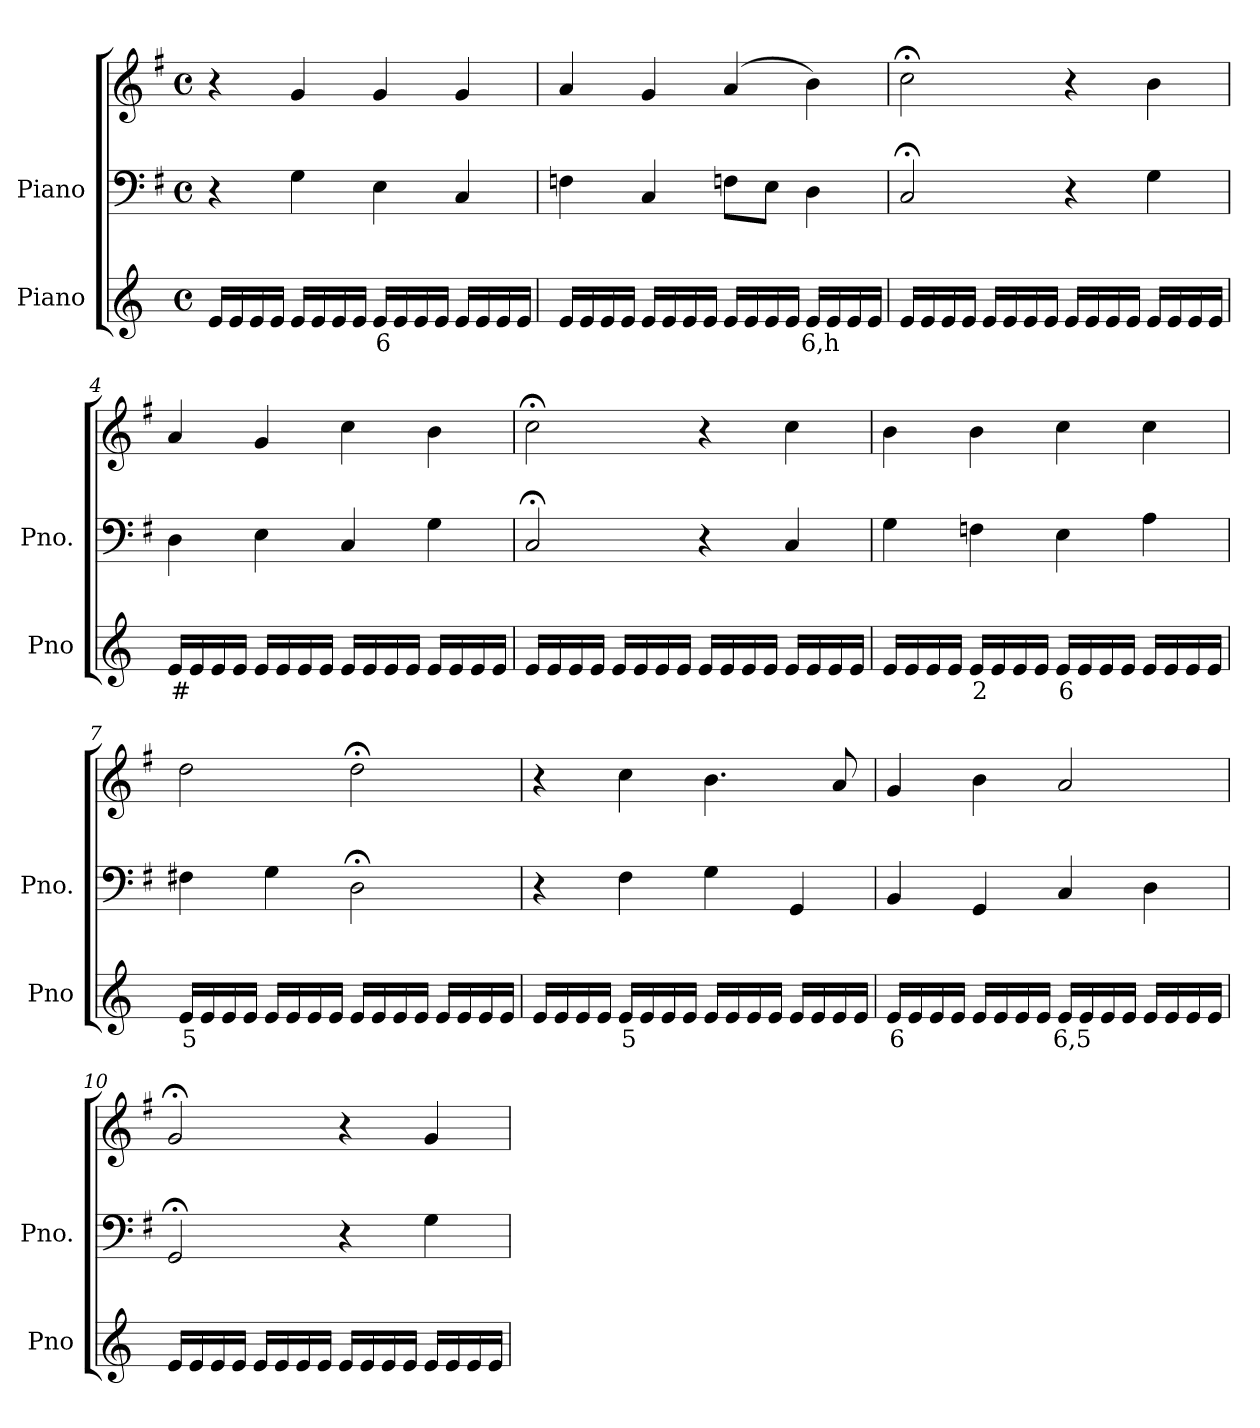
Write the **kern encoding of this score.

**kern	**text	**kern	**kern
*part2	*part2	*part1	*part1
*staff3	*staff3	*staff2	*staff1
*I"Piano	*	*I"Piano	*
*I'Pno	*	*I'Pno.	*
*clefG2	*	*clefF4	*clefG2
*k[]	*	*k[f#]	*k[f#]
*M4/4	*	*M4/4	*M4/4
*met(c)	*	*met(c)	*met(c)
=1	=1	=1	=1
16e/LL	.	4r	4r
16e/	.	.	.
16e/	.	.	.
16e/JJ	.	.	.
16e/LL	.	4G\	4g/
16e/	.	.	.
16e/	.	.	.
16e/JJ	.	.	.
!	!LO:LY:b	!	!
16e/LL	6	4E\	4g/
16e/	.	.	.
16e/	.	.	.
16e/JJ	.	.	.
16e/LL	.	4C/	4g/
16e/	.	.	.
16e/	.	.	.
16e/JJ	.	.	.
=2	=2	=2	=2
16e/LL	.	4Fn\	4a/
16e/	.	.	.
16e/	.	.	.
16e/JJ	.	.	.
16e/LL	.	4C/	4g/
16e/	.	.	.
16e/	.	.	.
16e/JJ	.	.	.
16e/LL	.	8Fn\L	(>4a/
16e/	.	.	.
!	!LO:LY:b	!	!
16e/	_	8E\J	.
16e/JJ	.	.	.
!	!LO:LY:b	!	!
16e/LL	6,h	4D\	4b\)
16e/	.	.	.
16e/	.	.	.
16e/JJ	.	.	.
=3	=3	=3	=3
16e/LL	.	2C;</	2cc;<\
16e/	.	.	.
16e/	.	.	.
16e/JJ	.	.	.
16e/LL	.	.	.
16e/	.	.	.
16e/	.	.	.
16e/JJ	.	.	.
16e/LL	.	4r	4r
16e/	.	.	.
16e/	.	.	.
16e/JJ	.	.	.
16e/LL	.	4G\	4b\
16e/	.	.	.
16e/	.	.	.
16e/JJ	.	.	.
=4	=4	=4	=4
!	!LO:LY:b	!	!
16e/LL	#	4D\	4a/
16e/	.	.	.
16e/	.	.	.
16e/JJ	.	.	.
16e/LL	.	4E\	4g/
16e/	.	.	.
16e/	.	.	.
16e/JJ	.	.	.
16e/LL	.	4C/	4cc\
16e/	.	.	.
16e/	.	.	.
16e/JJ	.	.	.
16e/LL	.	4G\	4b\
16e/	.	.	.
16e/	.	.	.
16e/JJ	.	.	.
=5	=5	=5	=5
16e/LL	.	2C;</	2cc;<\
16e/	.	.	.
16e/	.	.	.
16e/JJ	.	.	.
16e/LL	.	.	.
16e/	.	.	.
16e/	.	.	.
16e/JJ	.	.	.
16e/LL	.	4r	4r
16e/	.	.	.
16e/	.	.	.
16e/JJ	.	.	.
16e/LL	.	4C/	4cc\
16e/	.	.	.
16e/	.	.	.
16e/JJ	.	.	.
=6	=6	=6	=6
16e/LL	.	4G\	4b\
16e/	.	.	.
16e/	.	.	.
16e/JJ	.	.	.
!	!LO:LY:b	!	!
16e/LL	2	4Fn\	4b\
16e/	.	.	.
16e/	.	.	.
16e/JJ	.	.	.
!	!LO:LY:b	!	!
16e/LL	6	4E\	4cc\
16e/	.	.	.
16e/	.	.	.
16e/JJ	.	.	.
16e/LL	.	4A\	4cc\
16e/	.	.	.
16e/	.	.	.
16e/JJ	.	.	.
=7	=7	=7	=7
!	!LO:LY:b	!	!
16e/LL	5	4F#X\	2dd\
16e/	.	.	.
16e/	.	.	.
16e/JJ	.	.	.
16e/LL	.	4G\	.
16e/	.	.	.
16e/	.	.	.
16e/JJ	.	.	.
16e/LL	.	2D;<\	2dd;<\
16e/	.	.	.
16e/	.	.	.
16e/JJ	.	.	.
16e/LL	.	.	.
16e/	.	.	.
16e/	.	.	.
16e/JJ	.	.	.
=8	=8	=8	=8
16e/LL	.	4r	4r
16e/	.	.	.
16e/	.	.	.
16e/JJ	.	.	.
!	!LO:LY:b	!	!
16e/LL	5	4F#\	4cc\
16e/	.	.	.
16e/	.	.	.
16e/JJ	.	.	.
16e/LL	.	4G\	4.b\
16e/	.	.	.
16e/	.	.	.
16e/JJ	.	.	.
16e/LL	.	4GG/	.
16e/	.	.	.
16e/	.	.	8a/
16e/JJ	.	.	.
=9	=9	=9	=9
!	!LO:LY:b	!	!
16e/LL	6	4BB/	4g/
16e/	.	.	.
16e/	.	.	.
16e/JJ	.	.	.
16e/LL	.	4GG/	4b\
16e/	.	.	.
16e/	.	.	.
16e/JJ	.	.	.
!	!LO:LY:b	!	!
16e/LL	6,5	4C/	2a/
16e/	.	.	.
16e/	.	.	.
16e/JJ	.	.	.
16e/LL	.	4D\	.
16e/	.	.	.
16e/	.	.	.
16e/JJ	.	.	.
=10	=10	=10	=10
16e/LL	.	2GG;</	2g;</
16e/	.	.	.
16e/	.	.	.
16e/JJ	.	.	.
16e/LL	.	.	.
16e/	.	.	.
16e/	.	.	.
16e/JJ	.	.	.
16e/LL	.	4r	4r
16e/	.	.	.
16e/	.	.	.
16e/JJ	.	.	.
16e/LL	.	4G\	4g/
16e/	.	.	.
16e/	.	.	.
16e/JJ	.	.	.
=	=	=	=
*-	*-	*-	*-
